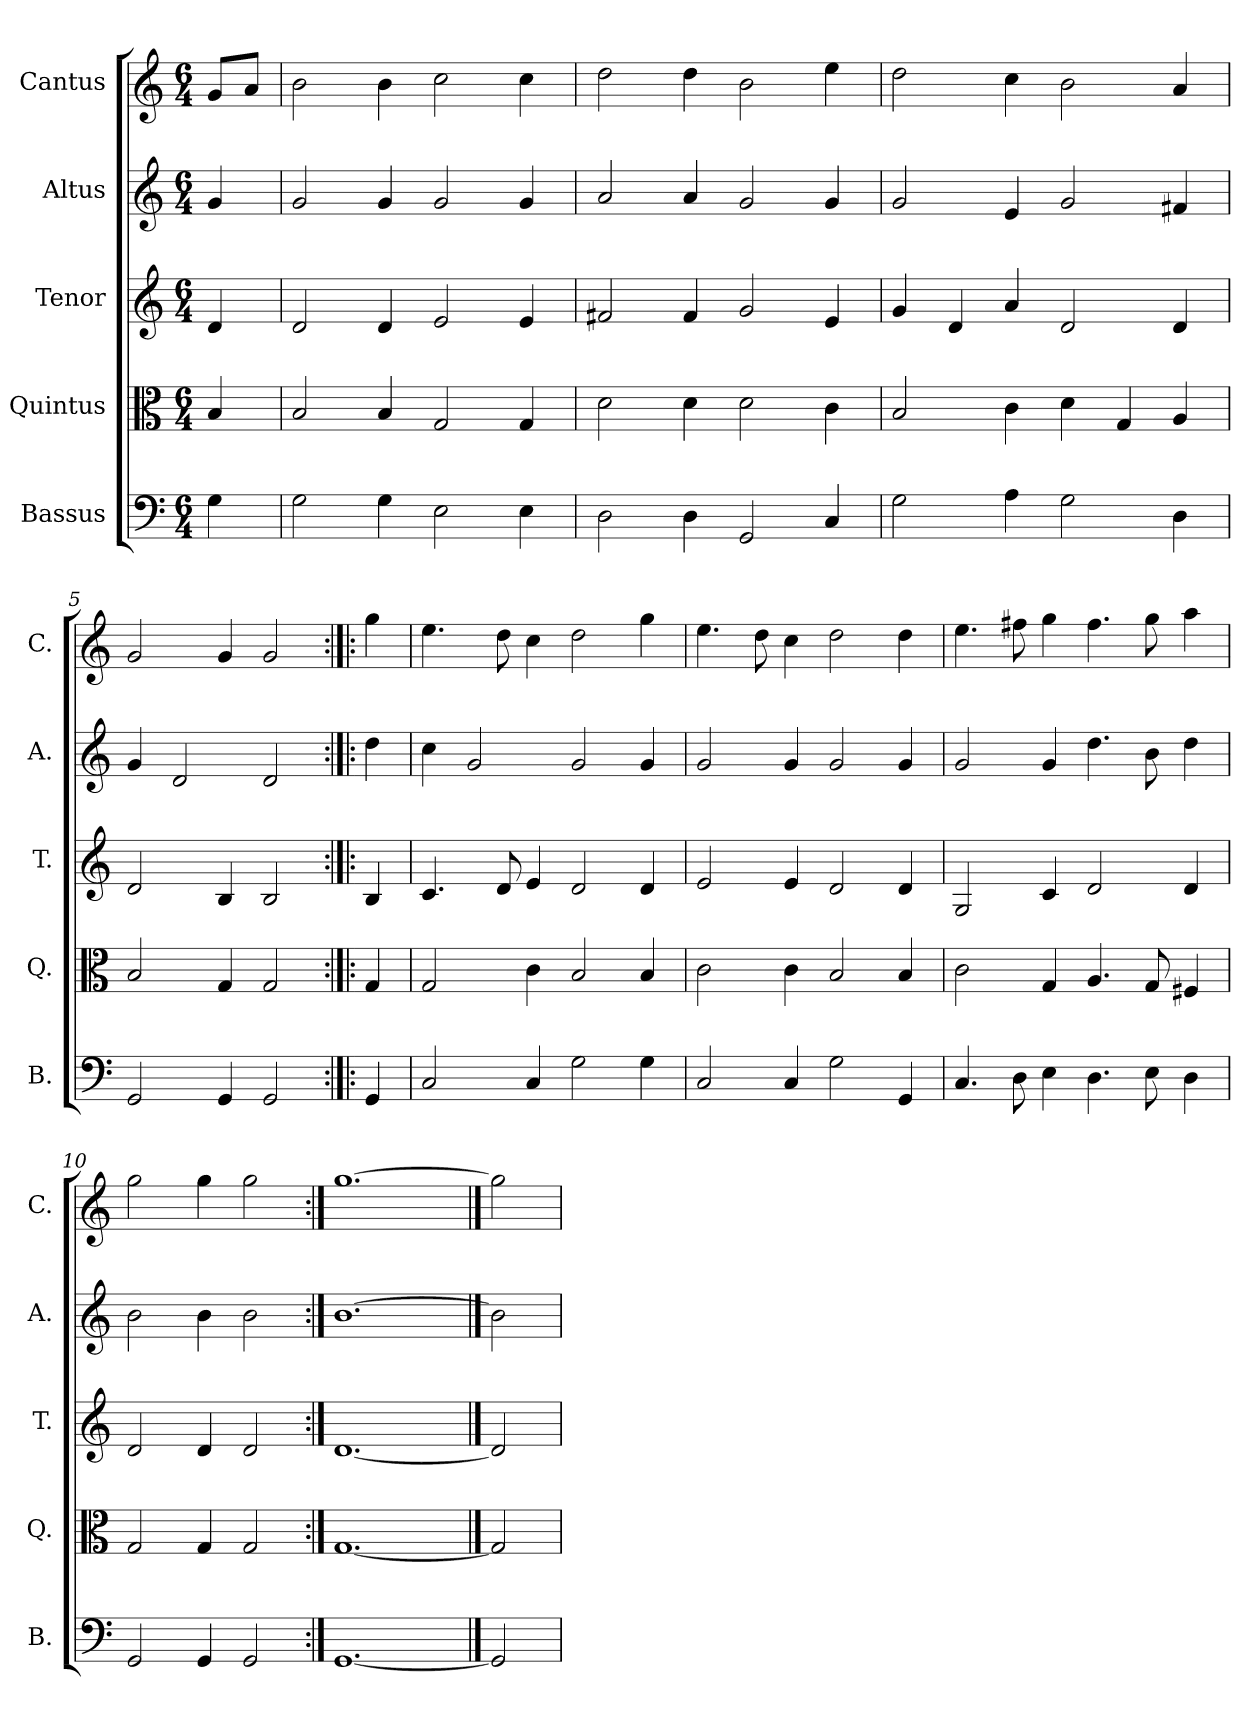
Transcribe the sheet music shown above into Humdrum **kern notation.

**kern	**kern	**kern	**kern	**kern
*part5	*part4	*part3	*part2	*part1
*staff5	*staff4	*staff3	*staff2	*staff1
*I"Bassus	*I"Quintus	*I"Tenor	*I"Altus	*I"Cantus
*I'B.	*I'Q.	*I'T.	*I'A.	*I'C.
*clefF4	*clefC3	*clefG2	*clefG2	*clefG2
*k[]	*k[]	*k[]	*k[]	*k[]
*M6/4	*M6/4	*M6/4	*M6/4	*M6/4
=1	=1	=1	=1	=1
4G\	4B/	4d/	4g/	8g/L
.	.	.	.	8a/J
=2	=2	=2	=2	=2
2G\	2B/	2d/	2g/	2b\
4G\	4B/	4d/	4g/	4b\
2E\	2G/	2e/	2g/	2cc\
4E\	4G/	4e/	4g/	4cc\
=3	=3	=3	=3	=3
2D\	2d\	2f#X/	2a/	2dd\
4D\	4d\	4f#/	4a/	4dd\
2GG/	2d\	2g/	2g/	2b\
4C/	4c\	4e/	4g/	4ee\
=4	=4	=4	=4	=4
2G\	2B/	4g/	2g/	2dd\
.	.	4d/	.	.
4A\	4c\	4a/	4e/	4cc\
2G\	4d\	2d/	2g/	2b\
.	4G/	.	.	.
4D\	4A/	4d/	4f#X/	4a/
=5	=5	=5	=5	=5
2GG/	2B/	2d/	4g/	2g/
.	.	.	2d/	.
4GG/	4G/	4B/	.	4g/
2GG/	2G/	2B/	2d/	2g/
=6:|!|:	=6:|!|:	=6:|!|:	=6:|!|:	=6:|!|:
4GG/	4G/	4B/	4dd\	4gg\
!!LO:LB:g=z
=7	=7	=7	=7	=7
2C/	2G/	4.c/	4cc\	4.ee\
.	.	.	2g/	.
.	.	8d/	.	8dd\
4C/	4c\	4e/	.	4cc\
2G\	2B/	2d/	2g/	2dd\
4G\	4B/	4d/	4g/	4gg\
=8	=8	=8	=8	=8
2C/	2c\	2e/	2g/	4.ee\
.	.	.	.	8dd\
4C/	4c\	4e/	4g/	4cc\
2G\	2B/	2d/	2g/	2dd\
4GG/	4B/	4d/	4g/	4dd\
=9	=9	=9	=9	=9
4.C/	2c\	2G/	2g/	4.ee\
8D\	.	.	.	8ff#X\
4E\	4G/	4c/	4g/	4gg\
4.D\	4.A/	2d/	4.dd\	4.ff#\
8E\	8G/	.	8b\	8gg\
4D\	4F#X/	4d/	4dd\	4aa\
=10	=10	=10	=10	=10
2GG/	2G/	2d/	2b\	2gg\
4GG/	4G/	4d/	4b\	4gg\
2GG/	2G/	2d/	2b\	2gg\
=11:|!	=11:|!	=11:|!	=11:|!	=11:|!
[1.GG	[1.G	[1.d	[1.b	[1.gg
==12	==12	==12	==12	==12
2GG]	2G]	2d]	2b]	2gg]
=	=	=	=	=
*-	*-	*-	*-	*-
